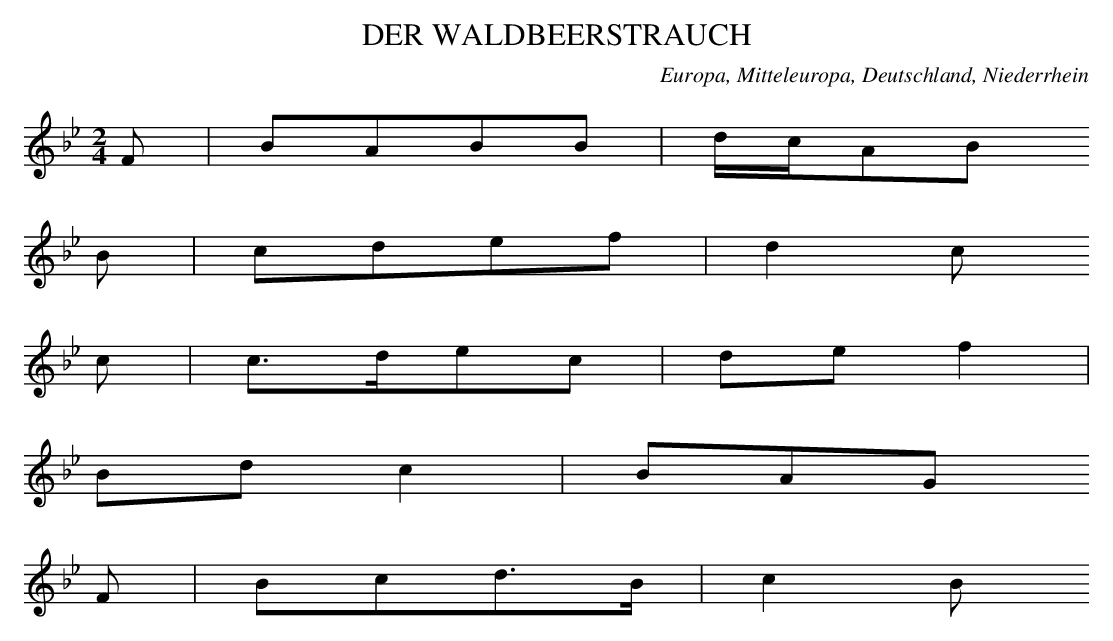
X:1
T: DER WALDBEERSTRAUCH
O: Europa, Mitteleuropa, Deutschland, Niederrhein
M: 2/4
L: 1/16
K: Bb
F2 | B2A2B2B2 | dcA2B2
B2 | c2d2e2f2 | d4c2
c2 | c3de2c2 | d2e2f4 |
B2d2c4 | B2A2G2
F2 | B2c2d3B | c4B2
